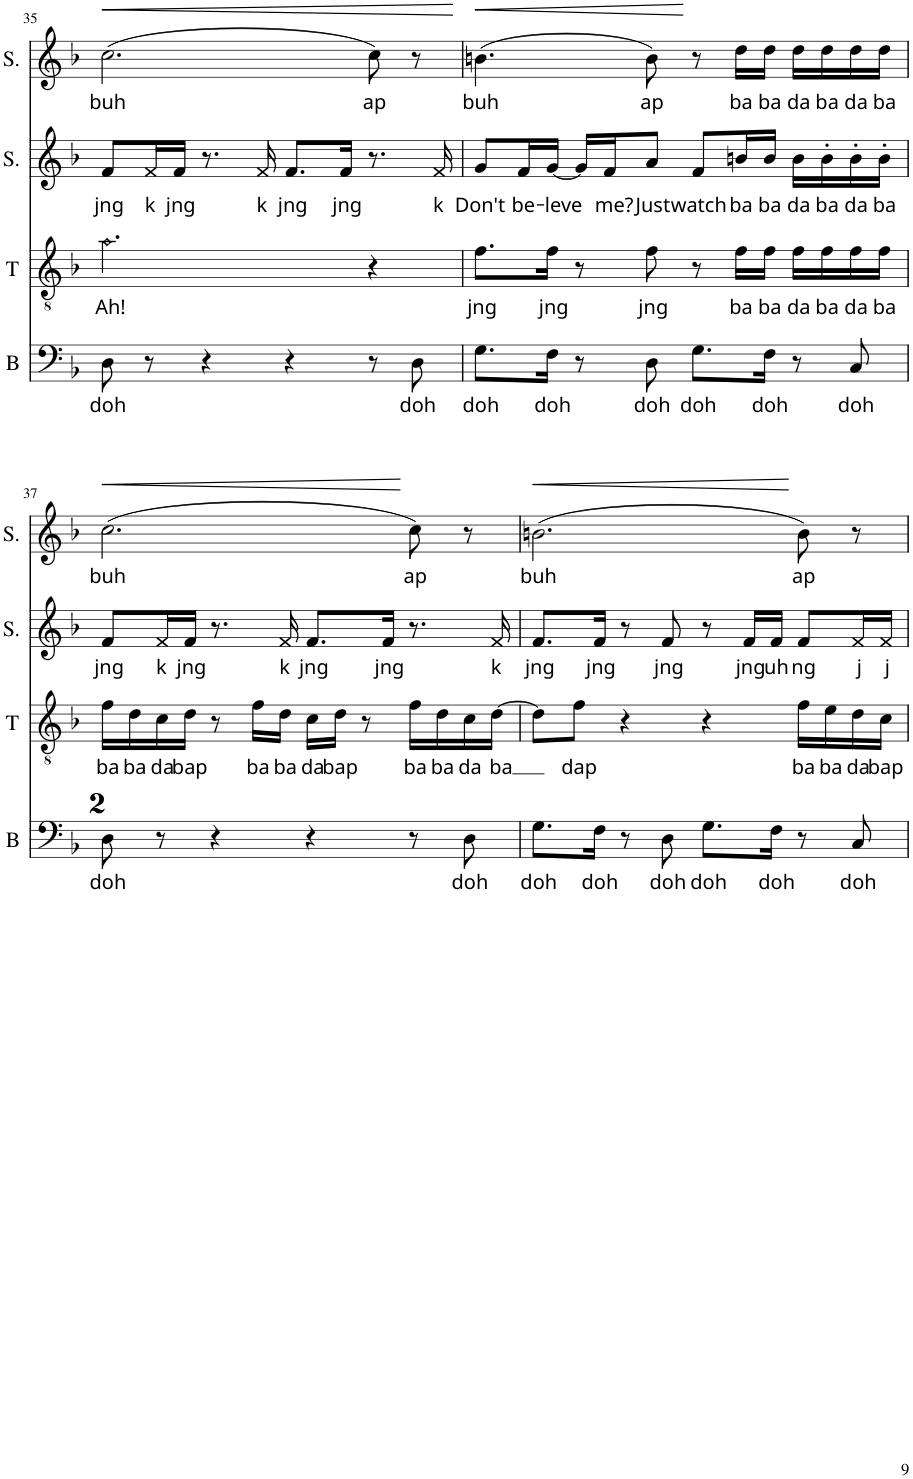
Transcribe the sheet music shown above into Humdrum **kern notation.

**kern	**kern	**kern	**text	**kern	**text	**kern	**text	**kern	**text	**dynam
*part5	*part5	*part4	*part4	*part3	*part3	*part2	*part2	*part1	*part1	*part1
*staff6	*staff5	*staff4	*staff4	*staff3	*staff3	*staff2	*staff2	*staff1	*staff1	*staff1
*I"Piano	*	*I"Bass	*	*I"Tenor	*	*I"Alto	*	*I"Soprano	*	*
*I'Pno	*	*I'B	*	*I'T	*	*I'A	*	*I'S	*	*
!!LO:PB:g=z
*clefF4	*clefG2	*clefF4	*	*clefGv2	*	*clefG2	*	*clefG2	*	*
*k[b-]	*k[b-]	*k[b-]	*	*k[b-]	*	*k[b-]	*	*k[b-]	*	*
*M4/4	*M4/4	*M4/4	*	*M4/4	*	*M4/4	*	*M4/4	*	*
=35	=35	=35	=35	=35	=35	=35	=35	=35	=35	=35
*	*^	*	*	*	*	*	*	*	*	*
*	*	*^	*	*	*	*	*	*	*	*	*
!	!	!	!	!	!LO:LY:b	!	!LO:LY:b	!	!LO:LY:b	!	!LO:LY:b	!LO:HP:b
8D	2.cc	8f	8.ryy	8D\	doh	2.a\	Ah!	8f/L	jng	(2.cc\	buh	<
!	!	!	!	!	!	!	!	!	!LO:LY:b	!	!	!
8r	.	8f	.	8r	.	.	.	16f/L	k	.	.	.
*	*	*v	*v	*	*	*	*	*	*	*	*	*
!	!	!	!	!	!	!	!	!LO:LY:b	!	!	!
.	.	.	.	.	.	.	16f/JJ	jng	.	.	.
!	!	!LO:N:vis=8	!	!	!	!	!	!	!	!	!
4r	.	8.r	4r	.	.	.	8.r	.	.	.	.
!	!	!	!	!	!	!	!	!LO:LY:b	!	!	!
.	.	8.f	.	.	.	.	16f/	k	.	.	.
!	!	!	!	!	!	!	!	!LO:LY:b	!	!	!
4r	.	.	4r	.	.	.	8.f/L	jng	.	.	.
.	.	16f	.	.	.	.	.	.	.	.	.
!	!	!LO:N:vis=8	!	!	!	!	!	!LO:LY:b	!	!	!
*	*	*^	*	*	*	*	*	*	*	*	*
.	.	8.r	8cc	.	.	.	.	16f/Jk	jng	.	.	.
!	!	!	!	!	!	!	!	!	!	!	!LO:LY:b	!
8r	4ryy	.	.	8r	.	4r	.	8.r	.	8cc\)	ap	.
.	.	.	8r	.	.	.	.	.	.	.	.	.
!	!	!	!	!	!LO:LY:b	!	!	!	!	!	!	!
8D	.	8ryy	.	8D\	doh	.	.	.	.	8r	.	.
!	!	!	!	!	!	!	!	!	!LO:LY:b	!	!	!
.	.	.	16ryy	.	.	.	.	16f/	k	.	.	.
*	*v	*v	*v	*	*	*	*	*	*	*	*	*
.	.	.	.	.	.	.	.	.	.	[
=36	=36	=36	=36	=36	=36	=36	=36	=36	=36	=36
*	*^	*	*	*	*	*	*	*	*	*
!	!	!	!	!LO:LY:b	!	!LO:LY:b	!	!LO:LY:b	!	!LO:LY:b	!LO:HP:b
8.G\L	4.bn	8f/ 8g/L	8.G\L	doh	8.f\L	jng	8g/L	Don't	(4.bn\	buh	<
!	!	!	!	!	!	!	!	!LO:LY:b	!	!	!
.	.	16f/L	.	.	.	.	16f/L	be-	.	.	.
!	!	!	!	!LO:LY:b	!	!LO:LY:b	!	!LO:LY:b	!	!	!
16F\Jk	.	(>[>16f/ 16g/JJ	16F\Jk	doh	16f\Jk	jng	[<16g/JJ	-leve	.	.	.
8r	.	16f]/ 16g/LL)	8r	.	8r	.	16g/LL]	.	.	.	.
!	!	!	!	!	!	!	!	!LO:LY:b	!	!	!
.	.	16f/J	.	.	.	.	16f/J	me?	.	.	.
!	!	!	!	!LO:LY:b	!	!LO:LY:b	!	!LO:LY:b	!	!LO:LY:b	!
8D	8b	8f/ 8a/J	8D\	doh	8f\	jng	8a/J	Just	8b\)	ap	.
!	!	!	!	!LO:LY:b	!	!	!	!LO:LY:b	!	!	!
8.G\L	8f/L	2ryy	8.G\L	doh	8r	.	8f/L	watch	8r	.	[
!	!	!	!	!	!	!LO:LY:b	!	!LO:LY:b	!	!LO:LY:b	!
.	16f/ 16b/ 16dd/L	.	.	.	16f\LL	ba	16bn/L	ba	16dd\LL	ba	.
!	!	!	!	!LO:LY:b	!	!LO:LY:b	!	!LO:LY:b	!	!LO:LY:b	!
16F\Jk	16f/ 16b/ 16dd/JJ	.	16F\Jk	doh	16f\JJ	ba	16b/JJ	ba	16dd\JJ	ba	.
!	!	!	!	!	!	!LO:LY:b	!	!LO:LY:b	!	!LO:LY:b	!
8r	16f/ 16b/ 16dd/LL	.	8r	.	16f\LL	da	16b\LL	da	16dd\LL	da	.
!	!	!	!	!	!	!LO:LY:b	!	!LO:LY:b	!	!LO:LY:b	!
.	16f/ 16b/ 16dd/J	.	.	.	16f\	ba	16b'\	ba	16dd\	ba	.
!	!	!	!	!LO:LY:b	!	!LO:LY:b	!	!LO:LY:b	!	!LO:LY:b	!
8C	16f/ 16b/ 16dd/L	.	8C/	doh	16f\	da	16b'\	da	16dd\	da	.
!	!	!	!	!	!	!LO:LY:b	!	!LO:LY:b	!	!LO:LY:b	!
.	16f/ 16b/ 16dd/JJ	.	.	.	16f\JJ	ba	16b'\JJ	ba	16dd\JJ	ba	.
!!LO:LB:g=z
=37	=37	=37	=37	=37	=37	=37	=37	=37	=37	=37	=37
!	!	!	!LO:TX:a:t=2	!	!	!	!	!	!	!	!
!	!	!	!	!LO:LY:b	!	!LO:LY:b	!	!LO:LY:b	!	!LO:LY:b	!LO:HP:b
8D	2.cc	16f/LL	8D\	doh	16f\LL	ba	8f/L	jng	(2.cc\	buh	<
!	!	!	!	!	!	!LO:LY:b	!	!	!	!	!
.	.	16d/J	.	.	16d\	ba	.	.	.	.	.
!	!	!	!	!	!	!LO:LY:b	!	!LO:LY:b	!	!	!
8r	.	16c/L	8r	.	16c\	da	16f/L	k	.	.	.
!	!	!	!	!	!	!LO:LY:b	!	!LO:LY:b	!	!	!
.	.	16d/JJ	.	.	16d\JJ	bap	16f/JJ	jng	.	.	.
4r	.	8r	4r	.	8r	.	8.r	.	.	.	.
!	!	!	!	!	!	!LO:LY:b	!	!	!	!	!
.	.	16f/LL	.	.	16f\LL	ba	.	.	.	.	.
!	!	!	!	!	!	!LO:LY:b	!	!LO:LY:b	!	!	!
.	.	16d/JJ	.	.	16d\JJ	ba	16f/	k	.	.	.
!	!	!	!	!	!	!LO:LY:b	!	!LO:LY:b	!	!	!
4r	.	16c/ 16f/KL	4r	.	16c\LL	da	8.f/L	jng	.	.	.
!	!	!	!	!	!	!LO:LY:b	!	!	!	!	!
.	.	8d/	.	.	16d\JJ	bap	.	.	.	.	.
.	.	.	.	.	8r	.	.	.	.	.	.
!	!	!	!	!	!	!	!	!LO:LY:b	!	!	!
.	.	16f/Jk	.	.	.	.	16f/Jk	jng	.	.	.
!	!	!	!	!	!	!LO:LY:b	!	!	!	!LO:LY:b	!
8r	8cc	16f/LL	8r	.	16f\LL	ba	8.r	.	8cc\)	ap	[
!	!	!	!	!	!	!LO:LY:b	!	!	!	!	!
.	.	16d/J	.	.	16d\	ba	.	.	.	.	.
!	!	!	!	!LO:LY:b	!	!LO:LY:b	!	!	!	!	!
8D	8r	16c/L	8D\	doh	16c\	da	.	.	8r	.	.
!	!	!	!	!	!	!LO:LY:b	!	!LO:LY:b	!	!	!
.	.	16d/JJ	.	.	[>16d\JJ	ba	16f/	k	.	.	.
=38	=38	=38	=38	=38	=38	=38	=38	=38	=38	=38	=38
!	!	!	!	!LO:LY:b	!	!	!	!LO:LY:b	!	!LO:LY:b	!LO:HP:b
8.G\L	2.bn	8d/ 8f/L	8.G\L	doh	8d\L]	.	8.f/L	jng	(2.bn\	buh	<
!	!	!	!	!	!	!LO:LY:b	!	!	!	!	!
.	.	16f/L	.	.	8f\J	dap	.	.	.	.	.
!	!	!	!	!LO:LY:b	!	!	!	!LO:LY:b	!	!	!
16F\Jk	.	16f/JJ	16F\Jk	doh	.	.	16f/Jk	jng	.	.	.
8r	.	8r	8r	.	4r	.	8r	.	.	.	.
!	!	!	!	!LO:LY:b	!	!	!	!LO:LY:b	!	!	!
8D	.	8f	8D\	doh	.	.	8f/	jng	.	.	.
!	!	!	!	!LO:LY:b	!	!	!	!	!	!	!
8.G\L	.	8r	8.G\L	doh	4r	.	8r	.	.	.	.
!	!	!	!	!	!	!	!	!LO:LY:b	!	!	!
.	.	16f/LL	.	.	.	.	16f/LL	jng	.	.	.
!	!	!	!	!LO:LY:b	!	!	!	!LO:LY:b	!	!	!
16F\Jk	.	16f/JJ	16F\Jk	doh	.	.	16f/JJ	uh	.	.	.
!	!	!	!	!	!	!LO:LY:b	!	!LO:LY:b	!	!LO:LY:b	!
8r	8b	16f/LL	8r	.	16f\LL	ba	8f/L	ng	8b\)	ap	[
!	!	!	!	!	!	!LO:LY:b	!	!	!	!	!
.	.	16e/J	.	.	16e\	ba	.	.	.	.	.
!	!	!	!	!LO:LY:b	!	!LO:LY:b	!	!LO:LY:b	!	!	!
8C	8r	16d/L	8C/	doh	16d\	da	16f/L	j	8r	.	.
!	!	!	!	!	!	!LO:LY:b	!	!LO:LY:b	!	!	!
.	.	16c/JJ	.	.	16c\JJ	bap	16f/JJ	j	.	.	.
*	*v	*v	*	*	*	*	*	*	*	*	*
=	=	=	=	=	=	=	=	=	=	=
*-	*-	*-	*-	*-	*-	*-	*-	*-	*-	*-
